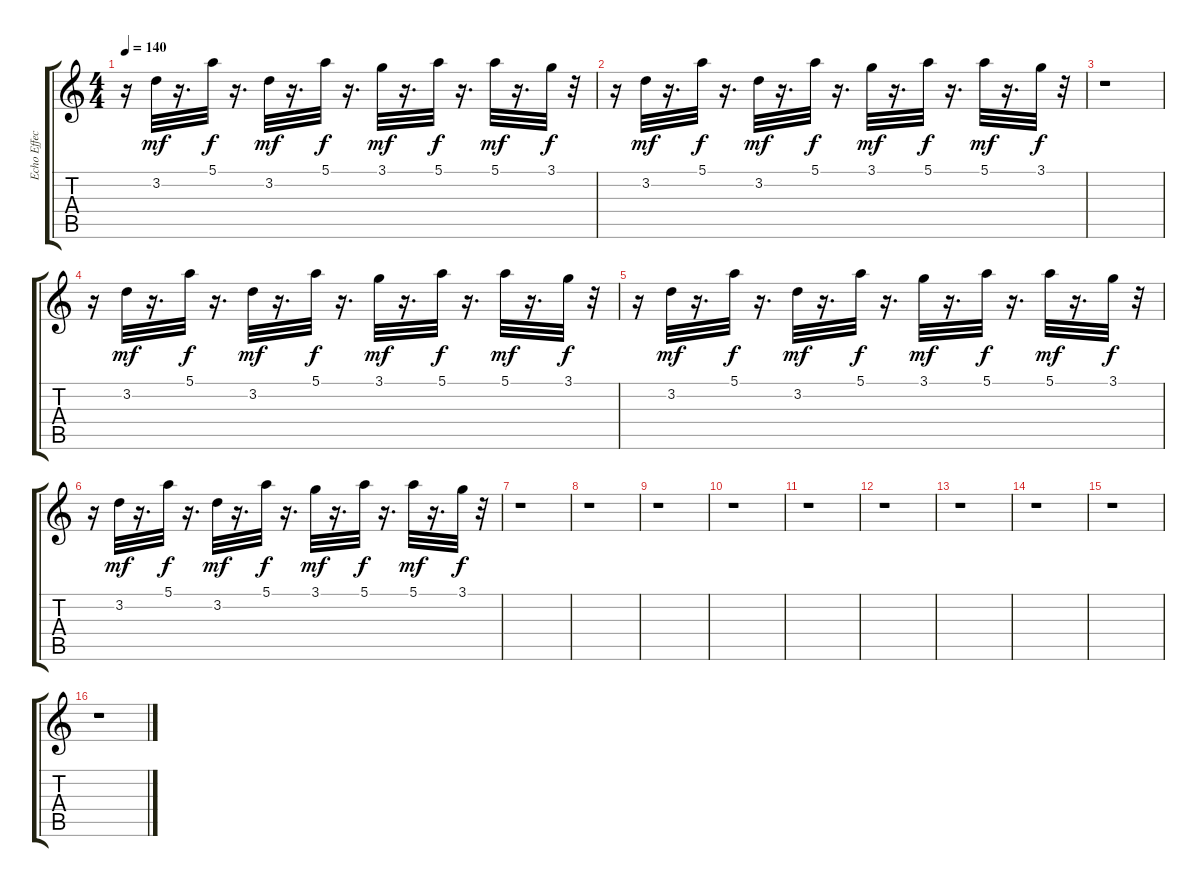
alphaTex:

\track ("Echo Effect" "Echo Effec") {instrument distortionguitar}
\staff {score tabs}
\tuning (E4 B3 G3 D3 A2 E2) {hide}
\ts (4 4)
\tempo 140
\clef g2
\ks c
r.16{dy f} 3.2.32{dy mf} r.16{d} 5.1.32{dy f} r.16{d} 3.2.32{dy mf} r.16{d} 5.1.32{dy f} r.16{d} 3.1.32{dy mf} r.16{d} 5.1.32{dy f} r.16{d} 5.1.32{dy mf} r.16{d} 3.1.32{dy f} r.32 |
r.16 3.2.32{dy mf} r.16{d} 5.1.32{dy f} r.16{d} 3.2.32{dy mf} r.16{d} 5.1.32{dy f} r.16{d} 3.1.32{dy mf} r.16{d} 5.1.32{dy f} r.16{d} 5.1.32{dy mf} r.16{d} 3.1.32{dy f} r.32 |
r.1 |
r.16 3.2.32{dy mf} r.16{d} 5.1.32{dy f} r.16{d} 3.2.32{dy mf} r.16{d} 5.1.32{dy f} r.16{d} 3.1.32{dy mf} r.16{d} 5.1.32{dy f} r.16{d} 5.1.32{dy mf} r.16{d} 3.1.32{dy f} r.32 |
r.16 3.2.32{dy mf} r.16{d} 5.1.32{dy f} r.16{d} 3.2.32{dy mf} r.16{d} 5.1.32{dy f} r.16{d} 3.1.32{dy mf} r.16{d} 5.1.32{dy f} r.16{d} 5.1.32{dy mf} r.16{d} 3.1.32{dy f} r.32 |
r.16 3.2.32{dy mf} r.16{d} 5.1.32{dy f} r.16{d} 3.2.32{dy mf} r.16{d} 5.1.32{dy f} r.16{d} 3.1.32{dy mf} r.16{d} 5.1.32{dy f} r.16{d} 5.1.32{dy mf} r.16{d} 3.1.32{dy f} r.32 |
r.1 |
r.1 |
r.1 |
r.1 |
r.1 |
r.1 |
r.1 |
r.1 |
r.1 |
r.1
